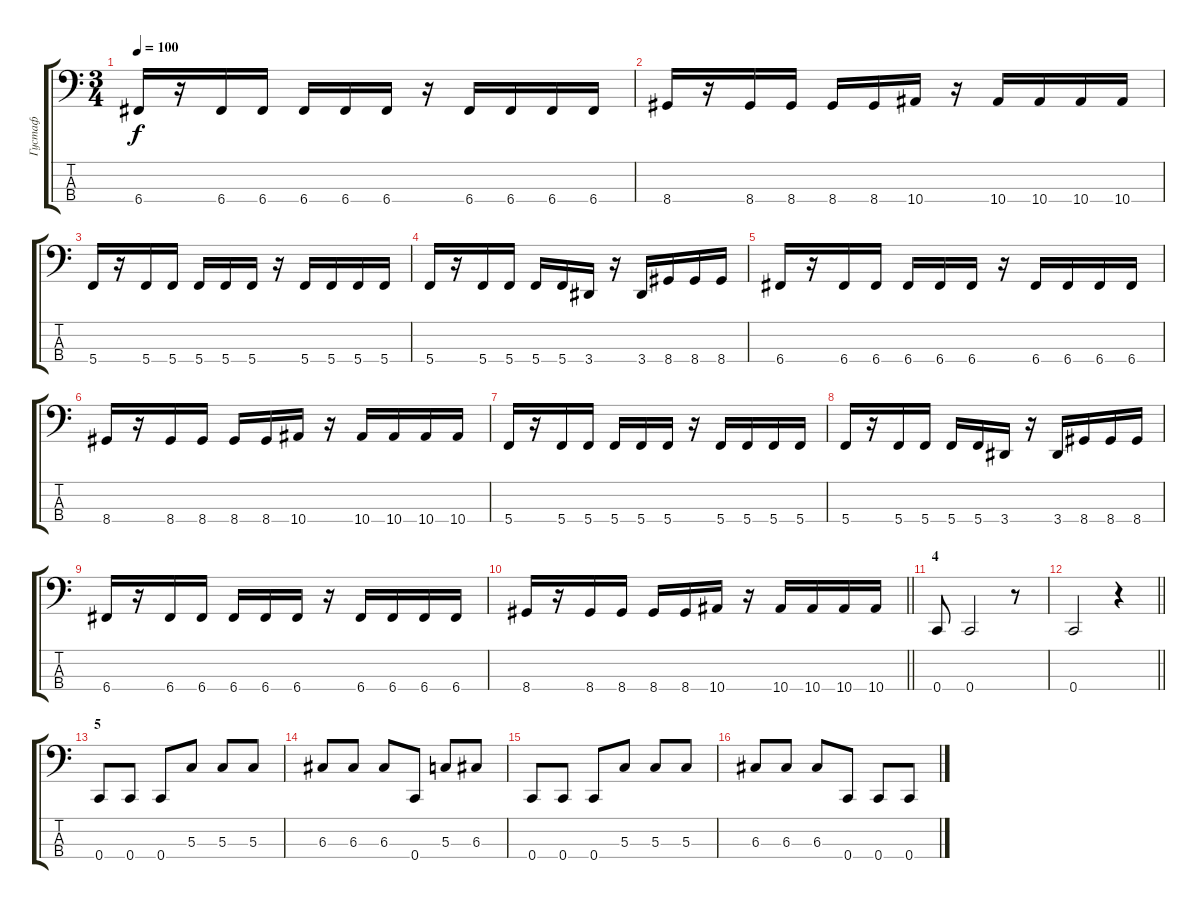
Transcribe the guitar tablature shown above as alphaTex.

\track ("Густаф" "Густаф") {instrument slapbass1}
\staff {score tabs}
\tuning (F2 C2 G1 C1) {hide}
\ts (3 4)
\tempo 100
\clef f4
\ks c
6.4.16{dy f} r.16 6.4.16 6.4.16 6.4.16 6.4.16 6.4.16 r.16 6.4.16 6.4.16 6.4.16 6.4.16 |
8.4.16 r.16 8.4.16 8.4.16 8.4.16 8.4.16 10.4.16 r.16 10.4.16 10.4.16 10.4.16 10.4.16 |
5.4.16 r.16 5.4.16 5.4.16 5.4.16 5.4.16 5.4.16 r.16 5.4.16 5.4.16 5.4.16 5.4.16 |
5.4.16 r.16 5.4.16 5.4.16 5.4.16 5.4.16 3.4.16 r.16 3.4.16 8.4.16 8.4.16 8.4.16 |
6.4.16 r.16 6.4.16 6.4.16 6.4.16 6.4.16 6.4.16 r.16 6.4.16 6.4.16 6.4.16 6.4.16 |
8.4.16 r.16 8.4.16 8.4.16 8.4.16 8.4.16 10.4.16 r.16 10.4.16 10.4.16 10.4.16 10.4.16 |
5.4.16 r.16 5.4.16 5.4.16 5.4.16 5.4.16 5.4.16 r.16 5.4.16 5.4.16 5.4.16 5.4.16 |
5.4.16 r.16 5.4.16 5.4.16 5.4.16 5.4.16 3.4.16 r.16 3.4.16 8.4.16 8.4.16 8.4.16 |
6.4.16 r.16 6.4.16 6.4.16 6.4.16 6.4.16 6.4.16 r.16 6.4.16 6.4.16 6.4.16 6.4.16 |
\barLineRight lightlight
8.4.16 r.16 8.4.16 8.4.16 8.4.16 8.4.16 10.4.16 r.16 10.4.16 10.4.16 10.4.16 10.4.16 |
\section ("" "4")
0.4.8 0.4.2 r.8 |
\barLineRight lightlight
0.4.2 r.4 |
\section ("" "5")
0.4.8 0.4.8 0.4.8 5.3.8 5.3.8 5.3.8 |
6.3.8 6.3.8 6.3.8 0.4.8 5.3.8 6.3.8 |
0.4.8 0.4.8 0.4.8 5.3.8 5.3.8 5.3.8 |
6.3.8 6.3.8 6.3.8 0.4.8 0.4.8 0.4.8
